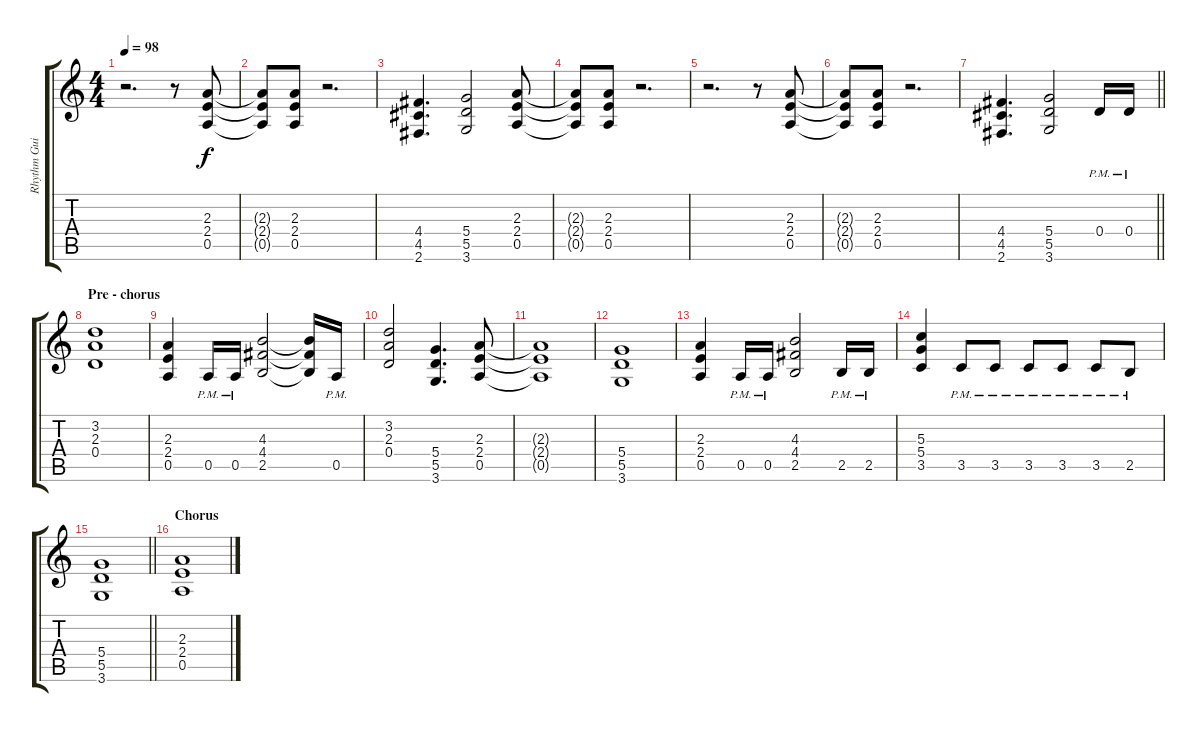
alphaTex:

\track ("Rhythm Guitar" "Rhythm Gui") {instrument overdrivenguitar}
\staff {score tabs}
\tuning (E4 B3 G3 D3 A2 E2) {hide}
\ts (4 4)
\tempo 98
\clef g2
\ks c
r.2{d dy f} r.8 (2.3 2.4 0.5).8 |
(2.3{t} 2.4{t} 0.5{t}).8 (2.3 2.4 0.5).8 r.2{d} |
(4.4 4.5 2.6).4{d} (5.4 5.5 3.6).2 (2.3 2.4 0.5).8 |
(2.3{t} 2.4{t} 0.5{t}).8 (2.3 2.4 0.5).8 r.2{d} |
r.2{d} r.8 (2.3 2.4 0.5).8 |
(2.3{t} 2.4{t} 0.5{t}).8 (2.3 2.4 0.5).8 r.2{d} |
\barLineRight lightlight
(4.4 4.5 2.6).4{d} (5.4 5.5 3.6).2 0.4{pm}.16 0.4{pm}.16 |
\section ("" "Pre - chorus")
(3.2 2.3 0.4).1 |
(2.3 2.4 0.5).4 0.5{pm}.16 0.5{pm}.16 (4.3 4.4 2.5).2 (4.3{t} 4.4{t} 2.5{t}).16 0.5{pm}.16 |
(3.2 2.3 0.4).2 (5.4 5.5 3.6).4{d} (2.3 2.4 0.5).8 |
(2.3{t} 2.4{t} 0.5{t}).1 |
(5.4 5.5 3.6).1 |
(2.3 2.4 0.5).4 0.5{pm}.16 0.5{pm}.16 (4.3 4.4 2.5).2 2.5{pm}.16 2.5{pm}.16 |
(5.3 5.4 3.5).4 3.5{pm}.8 3.5{pm}.8 3.5{pm}.8 3.5{pm}.8 3.5{pm}.8 2.5{pm}.8 |
\barLineRight lightlight
(5.4 5.5 3.6).1 |
\section ("" "Chorus")
(2.3 2.4 0.5).1
